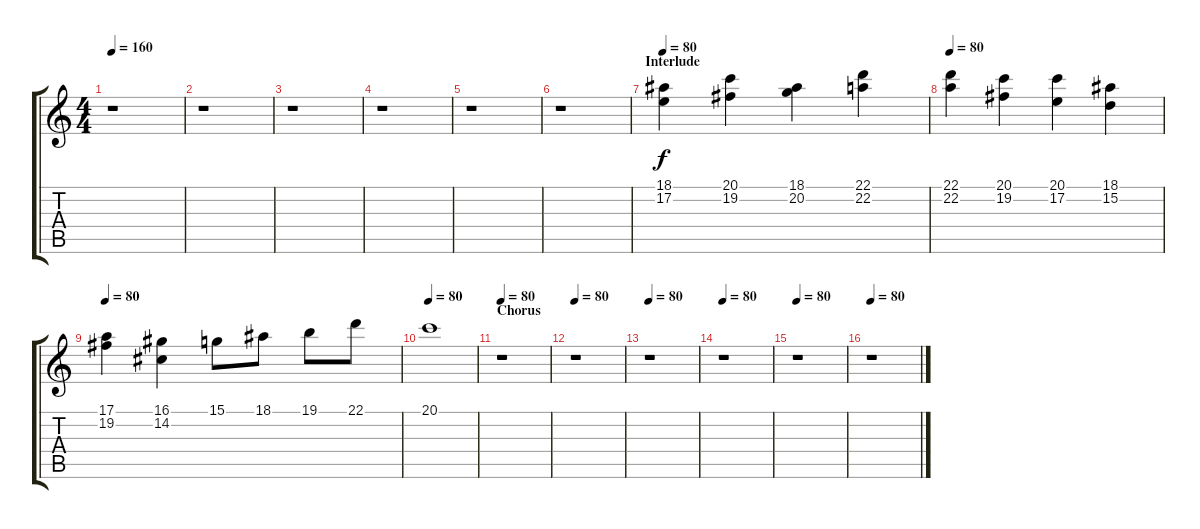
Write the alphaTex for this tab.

\track "" {instrument stringensemble1}
\staff {score tabs}
\tuning (E4 B3 G3 D3 A2 E2) {hide}
\ts (4 4)
\tempo 160
\clef g2
\ks c
r.1{dy f} |
r.1 |
r.1 |
r.1 |
r.1 |
r.1 |
\section ("" "Interlude")
\tempo 80
(18.1 17.2).4 (20.1 19.2).4 (18.1 20.2).4 (22.1 22.2).4 |
\tempo 80
(22.1 22.2).4 (20.1 19.2).4 (20.1 17.2).4 (18.1 15.2).4 |
\tempo 80
(17.1 19.2).4 (16.1 14.2).4 15.1.8 18.1.8 19.1.8 22.1.8 |
\tempo 80
20.1.1 |
\section ("" "Chorus")
\tempo 80
r.1 |
\tempo 80
r.1 |
\tempo 80
r.1 |
\tempo 80
r.1 |
\tempo 80
r.1 |
\tempo 80
r.1
